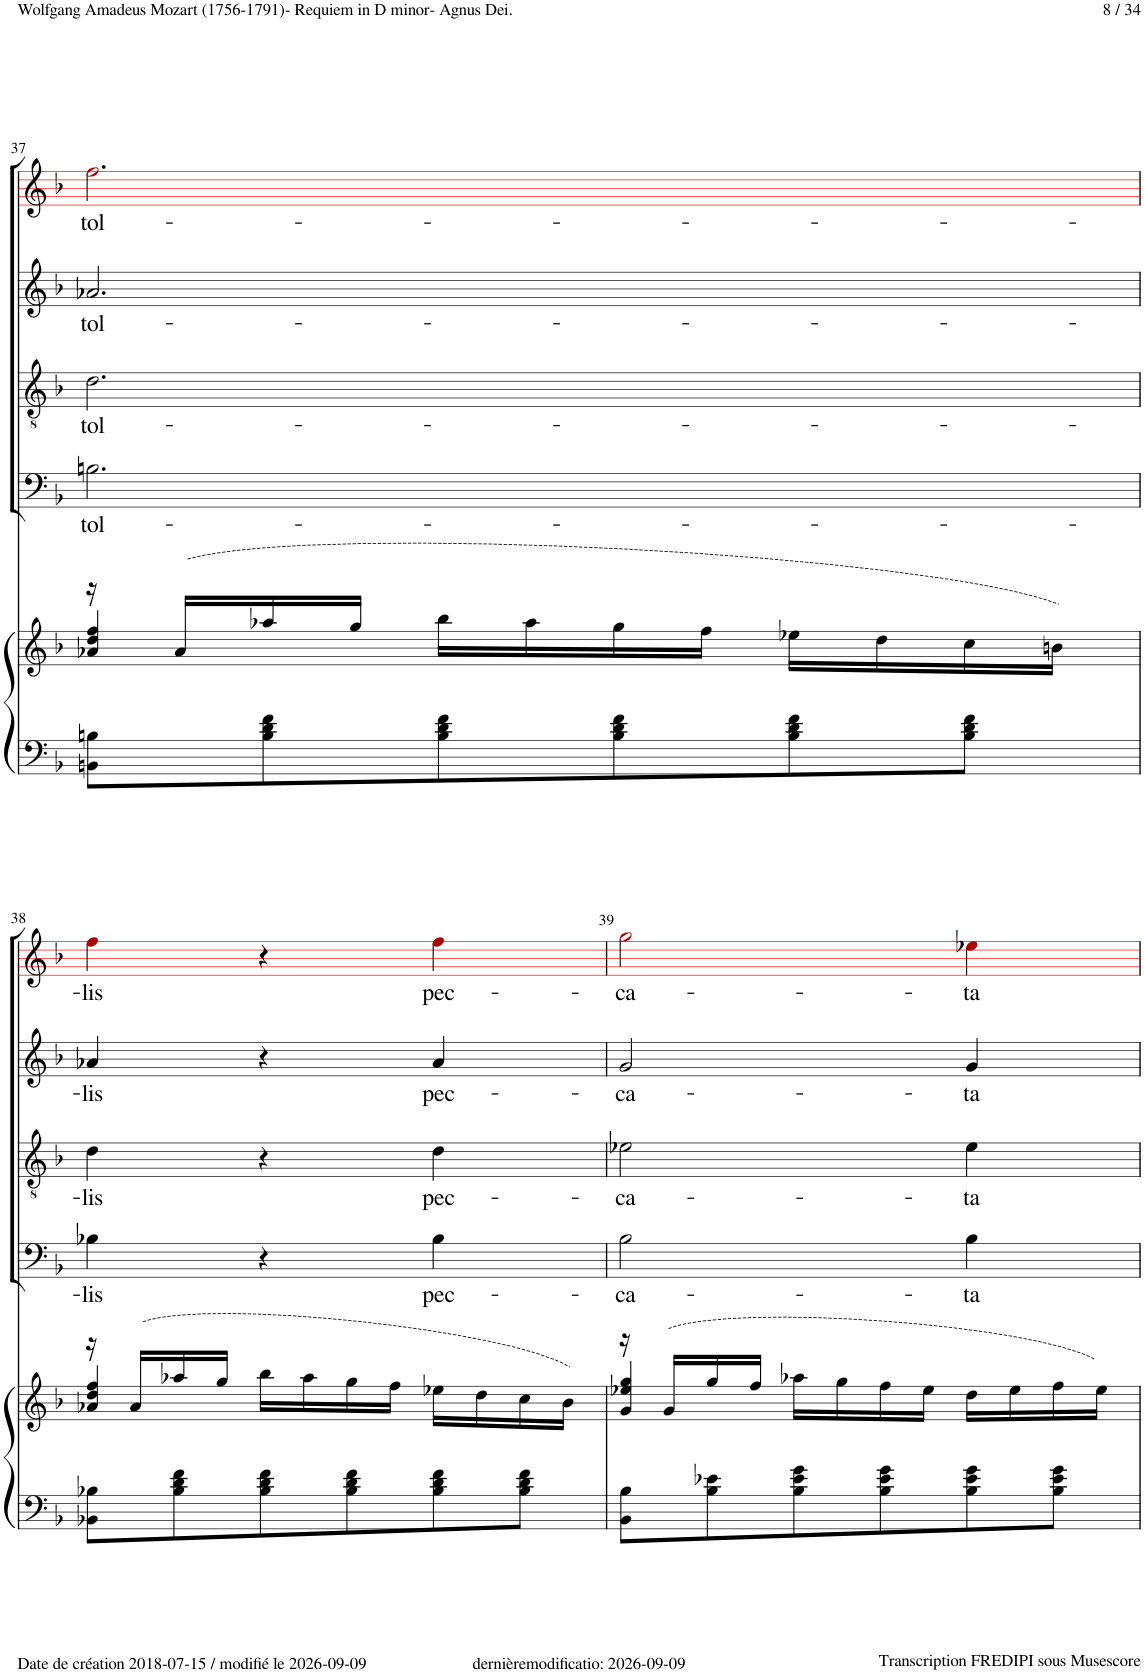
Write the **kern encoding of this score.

**kern	**kern	**kern	**text	**kern	**text	**kern	**text	**kern	**text
*part5	*part5	*part4	*part4	*part3	*part3	*part2	*part2	*part1	*part1
*staff6	*staff5	*staff4	*staff4	*staff3	*staff3	*staff2	*staff2	*staff1	*staff1
*I"Piano	*	*I"Bass	*	*I"Tenor	*	*I"Alto	*	*I"Soprano	*
*I'Pno	*	*	*	*	*	*	*	*	*
!!LO:PB:g=z
*clefF4	*clefG2	*clefF4	*	*clefGv2	*	*clefG2	*	*clefG2	*
*	*	*	*	*	*	*	*	*ITrd1c2	*
*k[b-]	*k[b-]	*k[b-]	*	*k[b-]	*	*k[b-]	*	*k[b-]	*
*M3/4	*M3/4	*M3/4	*	*M3/4	*	*M3/4	*	*M3/4	*
=37	=37	=37	=37	=37	=37	=37	=37	=37	=37
*	*^	*	*	*	*	*	*	*	*
!	!	!	!	!LO:LY:b	!	!LO:LY:b	!	!LO:LY:b	!	!LO:LY:b
8BBn\ 8Bn\L	16r	4a-X/ 4dd/ 4ff/	2.Bn!\	tol-	2.d!\	tol-	2.a-X!/	tol-	2.ff!i\	tol-
.	(16a-/LL	.	.	.	.	.	.	.	.	.
8B\ 8d\ 8f\	16aa-X/	.	.	.	.	.	.	.	.	.
.	16gg/JJ	.	.	.	.	.	.	.	.	.
8B\ 8d\ 8f\	16bb-\LL	2ryy	.	.	.	.	.	.	.	.
.	16aa-\	.	.	.	.	.	.	.	.	.
8B\ 8d\ 8f\	16gg\	.	.	.	.	.	.	.	.	.
.	16ff\JJ	.	.	.	.	.	.	.	.	.
8B\ 8d\ 8f\	16ee-X\LL	.	.	.	.	.	.	.	.	.
.	16dd\	.	.	.	.	.	.	.	.	.
8B\ 8d\ 8f\J	16cc\	.	.	.	.	.	.	.	.	.
.	16bn\JJ)	.	.	.	.	.	.	.	.	.
!!LO:LB:g=z
=38	=38	=38	=38	=38	=38	=38	=38	=38	=38	=38
!	!	!	!	!LO:LY:b	!	!LO:LY:b	!	!LO:LY:b	!	!LO:LY:b
8BB-X\ 8B-X\L	16r	4a-X/ 4dd/ 4ff/	4B-X!\	-lis	4d!\	-lis	4a-X!/	-lis	4ff!i\	-lis
.	(16a-/LL	.	.	.	.	.	.	.	.	.
8B-\ 8d\ 8f\	16aa-X/	.	.	.	.	.	.	.	.	.
.	16gg/JJ	.	.	.	.	.	.	.	.	.
8B-\ 8d\ 8f\	16bb-\LL	2ryy	4r	.	4r	.	4r	.	4r	.
.	16aa-\	.	.	.	.	.	.	.	.	.
8B-\ 8d\ 8f\	16gg\	.	.	.	.	.	.	.	.	.
.	16ff\JJ	.	.	.	.	.	.	.	.	.
!	!	!	!	!LO:LY:b	!	!LO:LY:b	!	!LO:LY:b	!	!LO:LY:b
8B-\ 8d\ 8f\	16ee-X\LL	.	4B-!\	pec-	4d!\	pec-	4a-!/	pec-	4ff!i\	pec-
.	16dd\	.	.	.	.	.	.	.	.	.
8B-\ 8d\ 8f\J	16cc\	.	.	.	.	.	.	.	.	.
.	16b-\JJ)	.	.	.	.	.	.	.	.	.
=39	=39	=39	=39	=39	=39	=39	=39	=39	=39	=39
!	!	!	!	!LO:LY:b	!	!LO:LY:b	!	!LO:LY:b	!	!LO:LY:b
8BB-\ 8B-\L	16r	4g/ 4ee-X/ 4gg/	2B-!\	-ca-	2e-X!\	-ca-	2g!/	-ca-	2gg!i\	-ca-
.	(16g/LL	.	.	.	.	.	.	.	.	.
8B-\ 8e-X\	16gg/	.	.	.	.	.	.	.	.	.
.	16ff/JJ	.	.	.	.	.	.	.	.	.
8B-\ 8e-\ 8g\	16aa-X\LL	2ryy	.	.	.	.	.	.	.	.
.	16gg\	.	.	.	.	.	.	.	.	.
8B-\ 8e-\ 8g\	16ff\	.	.	.	.	.	.	.	.	.
.	16ee-\JJ	.	.	.	.	.	.	.	.	.
!	!	!	!	!LO:LY:b	!	!LO:LY:b	!	!LO:LY:b	!	!LO:LY:b
8B-\ 8e-\ 8g\	16dd\LL	.	4B-!\	-ta	4e-!\	-ta	4g!/	-ta	4ee-X!i\	-ta
.	16ee-\	.	.	.	.	.	.	.	.	.
8B-\ 8e-\ 8g\J	16ff\	.	.	.	.	.	.	.	.	.
.	16ee-\JJ)	.	.	.	.	.	.	.	.	.
*	*v	*v	*	*	*	*	*	*	*	*
=	=	=	=	=	=	=	=	=	=
*-	*-	*-	*-	*-	*-	*-	*-	*-	*-
